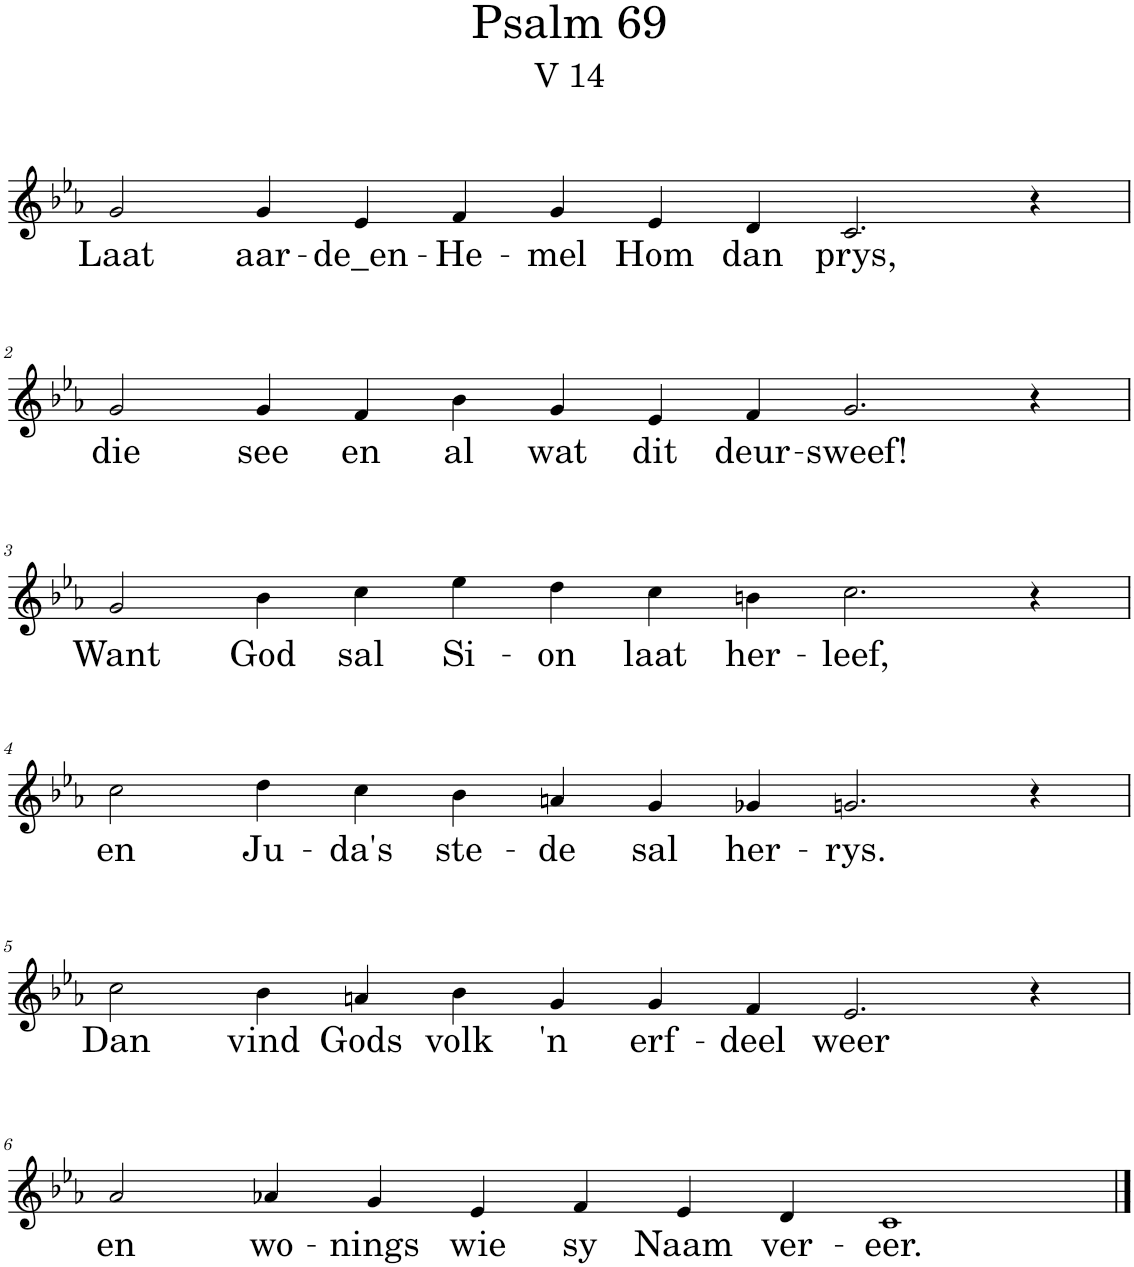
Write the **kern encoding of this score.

**kern	**text
*part1	*part1
*staff1	*staff1
*I"Pipe Organ	*
*I'Org.	*
*clefG2	*
*k[b-e-a-]	*
*M12/4	*
=1	=1
!	!LO:LY:b
2g/	Laat
!	!LO:LY:b
4g/	aar-
!	!LO:LY:b
4e-/	-de_en-
!	!LO:LY:b
4f/	-He-
!	!LO:LY:b
4g/	-mel
!	!LO:LY:b
4e-/	Hom
!	!LO:LY:b
4d/	dan
!	!LO:LY:b
2.c/	prys,
4r	.
!!LO:LB:g=z
=2	=2
!	!LO:LY:b
2g/	die
!	!LO:LY:b
4g/	see
!	!LO:LY:b
4f/	en
!	!LO:LY:b
4b-\	al
!	!LO:LY:b
4g/	wat
!	!LO:LY:b
4e-/	dit
!	!LO:LY:b
4f/	deur-
!	!LO:LY:b
2.g/	-sweef!
4r	.
!!LO:LB:g=z
=3	=3
!	!LO:LY:b
2g/	Want
!	!LO:LY:b
4b-\	God
!	!LO:LY:b
4cc\	sal
!	!LO:LY:b
4ee-\	Si-
!	!LO:LY:b
4dd\	-on
!	!LO:LY:b
4cc\	laat
!	!LO:LY:b
4bn\	her-
!	!LO:LY:b
2.cc\	-leef,
4r	.
!!LO:LB:g=z
=4	=4
*M12/4	*
!	!LO:LY:b
2cc\	en
!	!LO:LY:b
4dd\	Ju-
!	!LO:LY:b
4cc\	-da's
!	!LO:LY:b
4b-\	ste-
!	!LO:LY:b
4an/	-de
!	!LO:LY:b
4g/	sal
!	!LO:LY:b
4g-X/	her-
!	!LO:LY:b
2.gn/	-rys.
4r	.
!!LO:LB:g=z
=5	=5
!	!LO:LY:b
2cc\	Dan
!	!LO:LY:b
4b-\	vind
!	!LO:LY:b
4an/	Gods
!	!LO:LY:b
4b-\	volk
!	!LO:LY:b
4g/	'n
!	!LO:LY:b
4g/	erf-
!	!LO:LY:b
4f/	-deel
!	!LO:LY:b
2.e-/	weer
4r	.
!!LO:LB:g=z
=6	=6
!	!LO:LY:b
2a-/	en
!	!LO:LY:b
4a-X/	wo-
!	!LO:LY:b
4g/	-nings
!	!LO:LY:b
4e-/	wie
!	!LO:LY:b
4f/	sy
!	!LO:LY:b
4e-/	Naam
!	!LO:LY:b
4d/	ver-
!	!LO:LY:b
1c	-eer.
==	==
*-	*-
